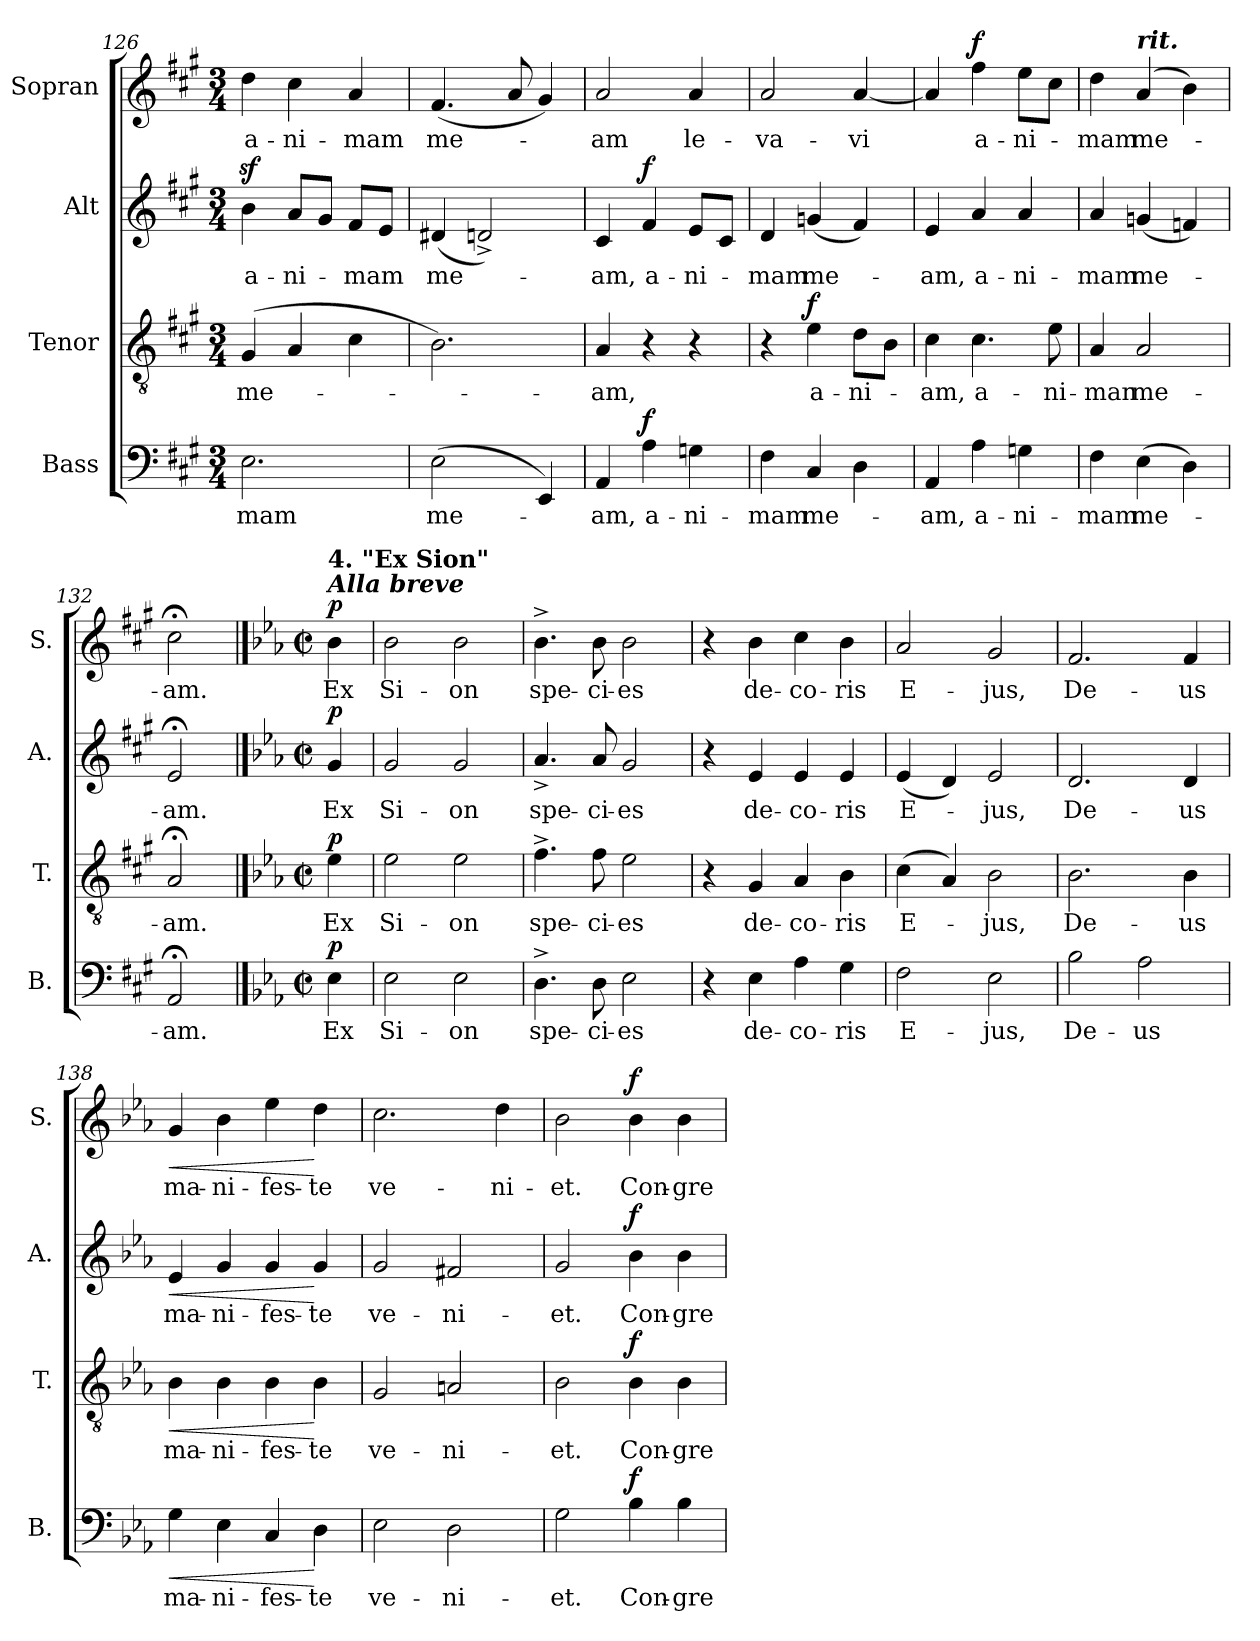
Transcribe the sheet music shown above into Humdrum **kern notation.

**kern	**text	**dynam	**kern	**text	**dynam	**kern	**text	**dynam	**kern	**text	**dynam
*part4	*part4	*part4	*part3	*part3	*part3	*part2	*part2	*part2	*part1	*part1	*part1
*staff4	*staff4	*staff4	*staff3	*staff3	*staff3	*staff2	*staff2	*staff2	*staff1	*staff1	*staff1
*I"Bass	*	*	*I"Tenor	*	*	*I"Alt	*	*	*I"Sopran	*	*
*I'B.	*	*	*I'T.	*	*	*I'A.	*	*	*I'S.	*	*
!!LO:LB:g=z
*clefF4	*	*	*clefGv2	*	*	*clefG2	*	*	*clefG2	*	*
*k[f#c#g#]	*	*	*k[f#c#g#]	*	*	*k[f#c#g#]	*	*	*k[f#c#g#]	*	*
*A:	*	*	*A:	*	*	*A:	*	*	*A:	*	*
*M3/4	*	*	*M3/4	*	*	*M3/4	*	*	*M3/4	*	*
=126	=126	=126	=126	=126	=126	=126	=126	=126	=126	=126	=126
!	!LO:LY:b	!	!	!LO:LY:b	!	!	!LO:LY:b	!	!	!LO:LY:b	!
2.E\	-mam	.	(4G#/	me-	.	4bz>\	a-	.	4dd\	a-	.
!	!	!	!	!	!	!	!LO:LY:b	!	!	!LO:LY:b	!
.	.	.	4A/	.	.	8a/L	-ni-	.	4cc#\	-ni-	.
.	.	.	.	.	.	8g#/J	.	.	.	.	.
!	!	!	!	!	!	!	!LO:LY:b	!	!	!LO:LY:b	!
.	.	.	4c#\	.	.	8f#/L	-mam	.	4a/	-mam	.
.	.	.	.	.	.	8e/J	.	.	.	.	.
=127	=127	=127	=127	=127	=127	=127	=127	=127	=127	=127	=127
!	!LO:LY:b	!	!	!	!	!	!LO:LY:b	!	!	!LO:LY:b	!
(>2E\	me-	.	2.B\)	.	.	(<4d#X/	me-	.	(<4.f#/	me-	.
.	.	.	.	.	.	2dn^>/)	.	.	.	.	.
.	.	.	.	.	.	.	.	.	8a/	.	.
4EE/)	.	.	.	.	.	.	.	.	4g#/)	.	.
=128	=128	=128	=128	=128	=128	=128	=128	=128	=128	=128	=128
!	!LO:LY:b	!	!	!LO:LY:b	!	!	!LO:LY:b	!	!	!LO:LY:b	!
4AA/	-am,	.	4A/	-am,	.	4c#/	-am,	.	2a/	-am	.
!	!LO:LY:b	!LO:DY:a	!	!	!	!	!LO:LY:b	!LO:DY:a	!	!	!
4A\	a-	f	4r	.	.	4f#/	a-	f	.	.	.
!	!LO:LY:b	!	!	!	!	!	!LO:LY:b	!	!	!LO:LY:b	!
4Gn\	-ni-	.	4r	.	.	8e/L	-ni-	.	4a/	le-	.
.	.	.	.	.	.	8c#/J	.	.	.	.	.
=129	=129	=129	=129	=129	=129	=129	=129	=129	=129	=129	=129
!	!LO:LY:b	!	!	!	!	!	!LO:LY:b	!	!	!LO:LY:b	!
4F#\	-mam	.	4r	.	.	4d/	-mam	.	2a/	-va-	.
!	!LO:LY:b	!	!	!LO:LY:b	!LO:DY:a	!	!LO:LY:b	!	!	!	!
4C#/	me-	.	4e\	a-	f	(<4gn/	me-	.	.	.	.
!	!	!	!	!LO:LY:b	!	!	!	!	!	!LO:LY:b	!
4D\	.	.	8d\L	-ni-	.	4f#/)	.	.	[4a/	-vi	.
.	.	.	8B\J	.	.	.	.	.	.	.	.
=130	=130	=130	=130	=130	=130	=130	=130	=130	=130	=130	=130
!	!LO:LY:b	!	!	!LO:LY:b	!	!	!LO:LY:b	!	!	!	!
4AA/	-am,	.	4c#\	-am,	.	4e/	-am,	.	4a/]	.	.
!	!LO:LY:b	!	!	!LO:LY:b	!	!	!LO:LY:b	!	!	!LO:LY:b	!LO:DY:a
4A\	a-	.	4.c#\	a-	.	4a/	a-	.	4ff#\	a-	f
!	!LO:LY:b	!	!	!	!	!	!LO:LY:b	!	!	!LO:LY:b	!
4Gn\	-ni-	.	.	.	.	4a/	-ni-	.	8ee\L	-ni-	.
!	!	!	!	!LO:LY:b	!	!	!	!	!	!	!
.	.	.	8e\	-ni-	.	.	.	.	8cc#\J	.	.
=131	=131	=131	=131	=131	=131	=131	=131	=131	=131	=131	=131
!	!LO:LY:b	!	!	!LO:LY:b	!	!	!LO:LY:b	!	!	!LO:LY:b	!
4F#\	-mam	.	4A/	-man	.	4a/	-mam	.	4dd\	-mam	.
!	!	!	!	!	!	!	!	!	!LO:TX:a:Bi:t=rit.	!	!
!	!LO:LY:b	!	!	!LO:LY:b	!	!	!LO:LY:b	!	!	!LO:LY:b	!
(>4E\	me-	.	2A/	me-	.	(<4gn/	me-	.	(4a/	me-	.
4D\)	.	.	.	.	.	4fn/)	.	.	4b\)	.	.
=132	=132	=132	=132	=132	=132	=132	=132	=132	=132	=132	=132
!	!LO:LY:b	!	!	!LO:LY:b	!	!	!LO:LY:b	!	!	!LO:LY:b	!
2AA;</	-am.	.	2A;</	-am.	.	2e;</	-am.	.	2cc#;<\	-am.	.
!!LO:LB:g=z
==132X3	==132X3	==132X3	==132X3	==132X3	==132X3	==132X3	==132X3	==132X3	==132X3	==132X3	==132X3
*k[b-e-a-]	*	*	*k[b-e-a-]	*	*	*k[b-e-a-]	*	*	*k[b-e-a-]	*	*
*E-:	*	*	*E-:	*	*	*E-:	*	*	*E-:	*	*
*M2/2	*	*	*M2/2	*	*	*M2/2	*	*	*M2/2	*	*
*met(c|)	*	*	*met(c|)	*	*	*met(c|)	*	*	*met(c|)	*	*
!	!	!	!	!	!	!	!	!	!LO:TX:a:Bi:t=Alla breve	!	!
!	!	!	!	!	!	!	!	!	!LO:TX:a:B:t=4. "Ex Sion"	!	!
!	!LO:LY:b	!LO:DY:a	!	!LO:LY:b	!LO:DY:a	!	!LO:LY:b	!LO:DY:a	!	!LO:LY:b	!LO:DY:a
4E-\	Ex	p	4e-\	Ex	p	4g/	Ex	p	4b-\	Ex	p
=133	=133	=133	=133	=133	=133	=133	=133	=133	=133	=133	=133
!	!LO:LY:b	!	!	!LO:LY:b	!	!	!LO:LY:b	!	!	!LO:LY:b	!
2E-\	Si-	.	2e-\	Si-	.	2g/	Si-	.	2b-\	Si-	.
!	!LO:LY:b	!	!	!LO:LY:b	!	!	!LO:LY:b	!	!	!LO:LY:b	!
2E-\	-on	.	2e-\	-on	.	2g/	-on	.	2b-\	-on	.
=134	=134	=134	=134	=134	=134	=134	=134	=134	=134	=134	=134
!	!LO:LY:b	!	!	!LO:LY:b	!	!	!LO:LY:b	!	!	!LO:LY:b	!
4.D^>\	spe-	.	4.f^>\	spe-	.	4.a-^</	spe-	.	4.b-^>\	spe-	.
!	!LO:LY:b	!	!	!LO:LY:b	!	!	!LO:LY:b	!	!	!LO:LY:b	!
8D\	-ci-	.	8f\	-ci-	.	8a-/	-ci-	.	8b-\	-ci-	.
!	!LO:LY:b	!	!	!LO:LY:b	!	!	!LO:LY:b	!	!	!LO:LY:b	!
2E-\	-es	.	2e-\	-es	.	2g/	-es	.	2b-\	-es	.
=135	=135	=135	=135	=135	=135	=135	=135	=135	=135	=135	=135
4r	.	.	4r	.	.	4r	.	.	4r	.	.
!	!LO:LY:b	!	!	!LO:LY:b	!	!	!LO:LY:b	!	!	!LO:LY:b	!
4E-\	de-	.	4G/	de-	.	4e-/	de-	.	4b-\	de-	.
!	!LO:LY:b	!	!	!LO:LY:b	!	!	!LO:LY:b	!	!	!LO:LY:b	!
4A-\	-co-	.	4A-/	-co-	.	4e-/	-co-	.	4cc\	-co-	.
!	!LO:LY:b	!	!	!LO:LY:b	!	!	!LO:LY:b	!	!	!LO:LY:b	!
4G\	-ris	.	4B-\	-ris	.	4e-/	-ris	.	4b-\	-ris	.
=136	=136	=136	=136	=136	=136	=136	=136	=136	=136	=136	=136
!	!LO:LY:b	!	!	!LO:LY:b	!	!	!LO:LY:b	!	!	!LO:LY:b	!
2F\	E-	.	(>4c\	E-	.	(<4e-/	E-	.	2a-/	E-	.
.	.	.	4A-/)	.	.	4d/)	.	.	.	.	.
!	!LO:LY:b	!	!	!LO:LY:b	!	!	!LO:LY:b	!	!	!LO:LY:b	!
2E-\	-jus,	.	2B-\	-jus,	.	2e-/	-jus,	.	2g/	-jus,	.
=137	=137	=137	=137	=137	=137	=137	=137	=137	=137	=137	=137
!	!LO:LY:b	!	!	!LO:LY:b	!	!	!LO:LY:b	!	!	!LO:LY:b	!
2B-\	De-	.	2.B-\	De-	.	2.d/	De-	.	2.f/	De-	.
!	!LO:LY:b	!	!	!	!	!	!	!	!	!	!
2A-\	-us	.	.	.	.	.	.	.	.	.	.
!	!	!	!	!LO:LY:b	!	!	!LO:LY:b	!	!	!LO:LY:b	!
.	.	.	4B-\	-us	.	4d/	-us	.	4f/	-us	.
!!LO:PB:g=z
=138	=138	=138	=138	=138	=138	=138	=138	=138	=138	=138	=138
!	!LO:LY:b	!LO:HP:b	!	!LO:LY:b	!LO:HP:b	!	!LO:LY:b	!LO:HP:b	!	!LO:LY:b	!LO:HP:b
4G\	ma-	<	4B-\	ma-	<	4e-/	ma-	<	4g/	ma-	<
!	!LO:LY:b	!	!	!LO:LY:b	!	!	!LO:LY:b	!	!	!LO:LY:b	!
4E-\	-ni-	.	4B-\	-ni-	.	4g/	-ni-	.	4b-\	-ni-	.
!	!LO:LY:b	!	!	!LO:LY:b	!	!	!LO:LY:b	!	!	!LO:LY:b	!
4C/	-fes-	.	4B-\	-fes-	.	4g/	-fes-	.	4ee-\	-fes-	.
!	!LO:LY:b	!	!	!LO:LY:b	!	!	!LO:LY:b	!	!	!LO:LY:b	!
4D\	-te	[	4B-\	-te	[	4g/	-te	[	4dd\	-te	[
=139	=139	=139	=139	=139	=139	=139	=139	=139	=139	=139	=139
!	!LO:LY:b	!	!	!LO:LY:b	!	!	!LO:LY:b	!	!	!LO:LY:b	!
2E-\	ve-	.	2G/	ve-	.	2g/	ve-	.	2.cc\	ve-	.
!	!LO:LY:b	!	!	!LO:LY:b	!	!	!LO:LY:b	!	!	!	!
2D\	-ni-	.	2An/	-ni-	.	2f#X/	-ni-	.	.	.	.
!	!	!	!	!	!	!	!	!	!	!LO:LY:b	!
.	.	.	.	.	.	.	.	.	4dd\	-ni-	.
=140	=140	=140	=140	=140	=140	=140	=140	=140	=140	=140	=140
!	!LO:LY:b	!	!	!LO:LY:b	!	!	!LO:LY:b	!	!	!LO:LY:b	!
2G\	-et.	.	2B-\	-et.	.	2g/	-et.	.	2b-\	-et.	.
!	!LO:LY:b	!LO:DY:a	!	!LO:LY:b	!LO:DY:a	!	!LO:LY:b	!LO:DY:a	!	!LO:LY:b	!LO:DY:a
4B-\	Con-	f	4B-\	Con-	f	4b-\	Con-	f	4b-\	Con-	f
!	!LO:LY:b	!	!	!LO:LY:b	!	!	!LO:LY:b	!	!	!LO:LY:b	!
4B-\	-gre-	.	4B-\	-gre-	.	4b-\	-gre-	.	4b-\	-gre-	.
=	=	=	=	=	=	=	=	=	=	=	=
*-	*-	*-	*-	*-	*-	*-	*-	*-	*-	*-	*-
